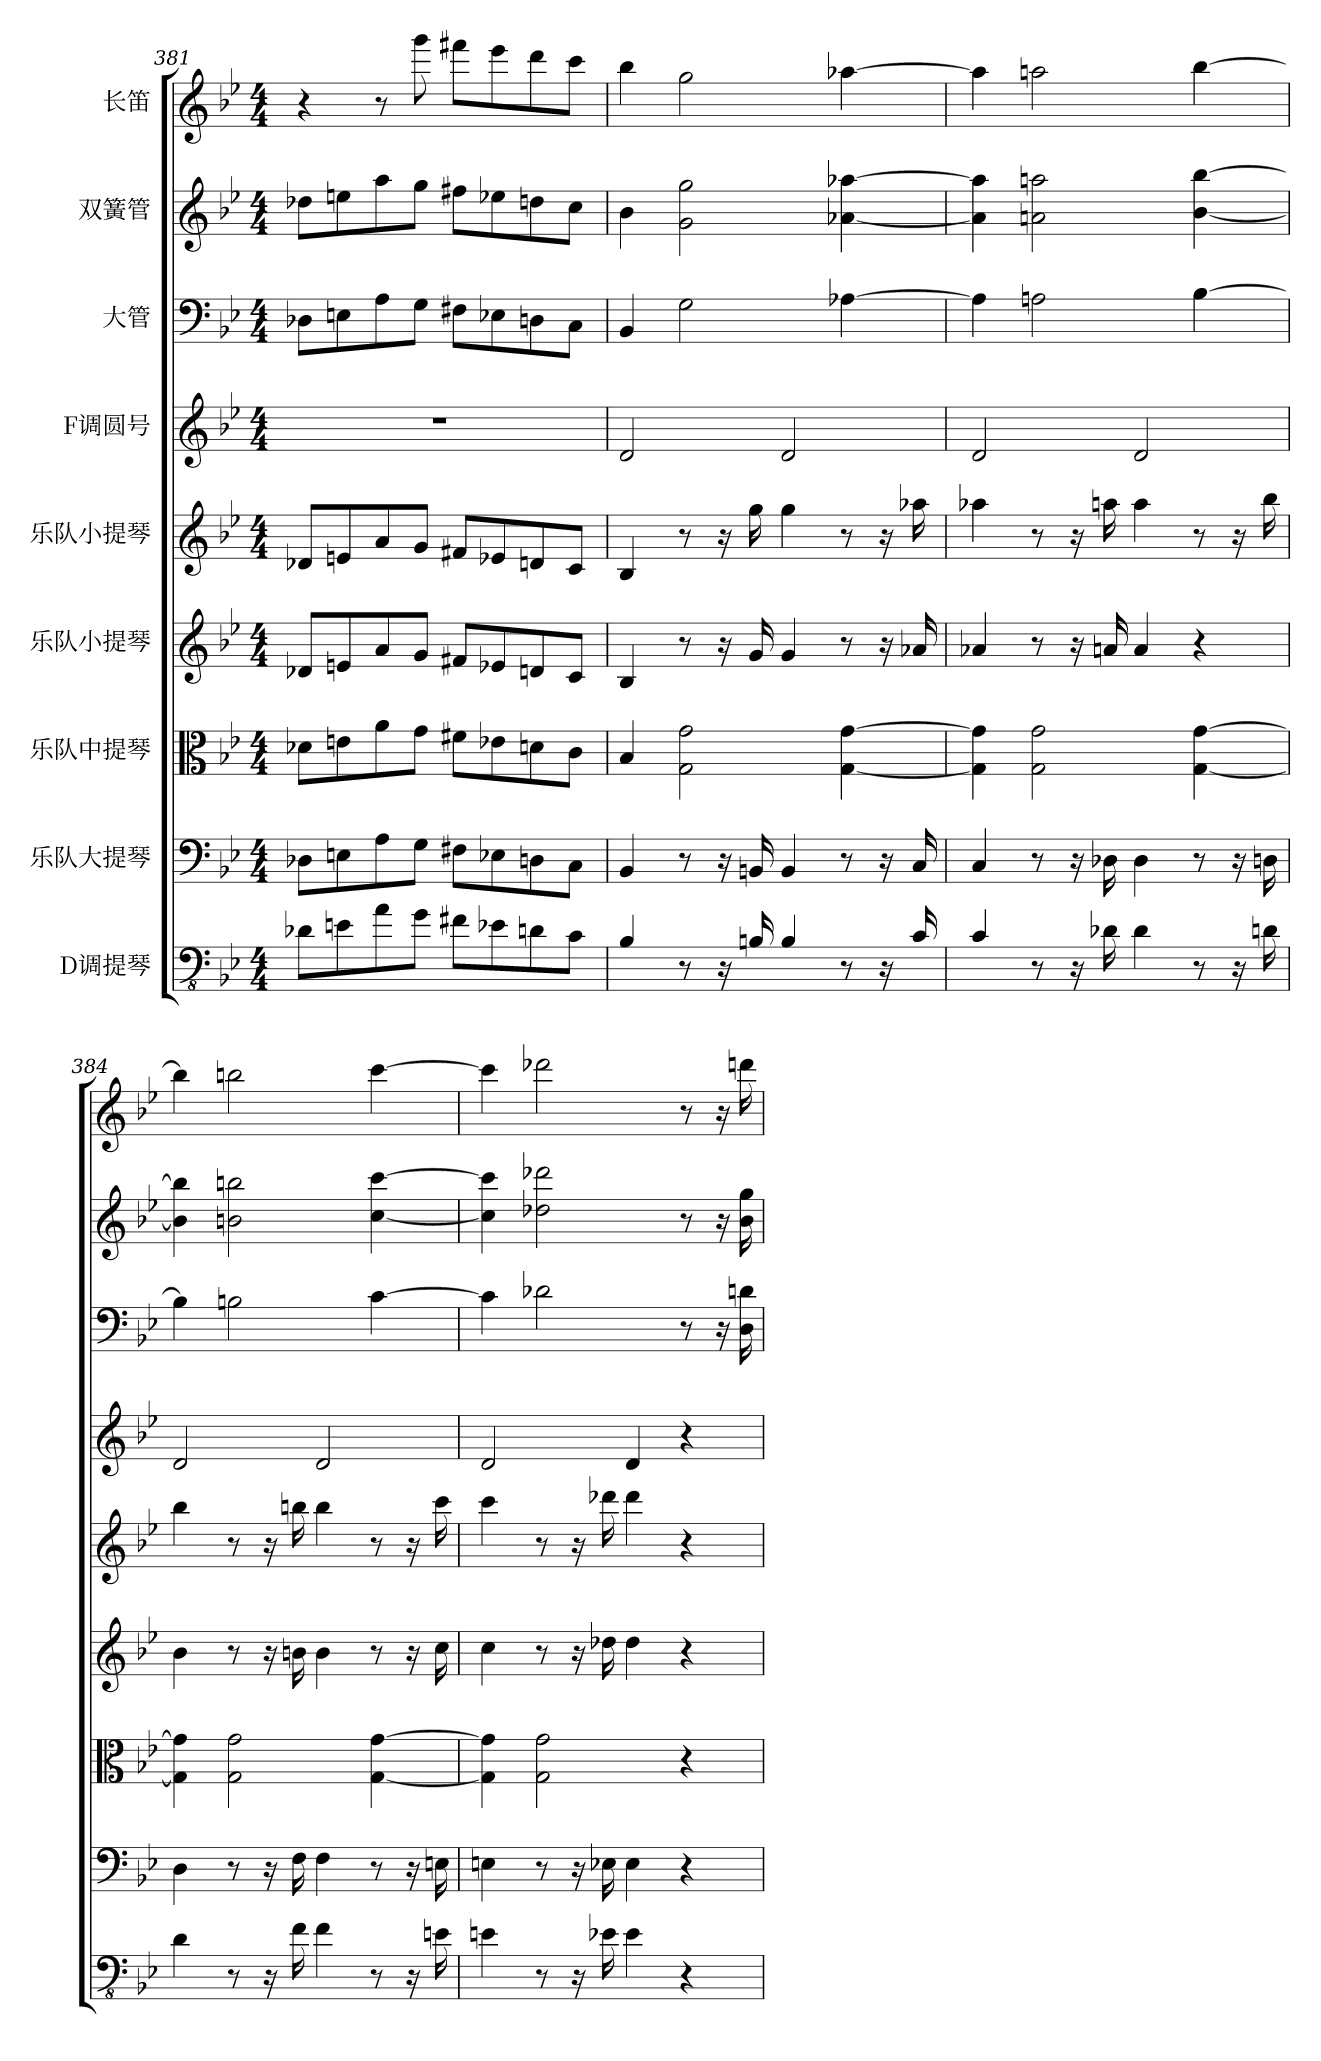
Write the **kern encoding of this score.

**kern	**kern	**kern	**kern	**kern	**kern	**kern	**kern	**kern
*part9	*part8	*part7	*part6	*part5	*part4	*part3	*part2	*part1
*staff9	*staff8	*staff7	*staff6	*staff5	*staff4	*staff3	*staff2	*staff1
*I"D调提琴	*I"乐队大提琴	*I"乐队中提琴	*I"乐队小提琴	*I"乐队小提琴	*I"F调圆号	*I"大管	*I"双簧管	*I"长笛
*clefFv4	*clefF4	*clefC3	*clefG2	*clefG2	*clefG2	*clefF4	*clefG2	*clefG2
*ITrd7c12	*	*	*	*	*ITrd4c7	*	*	*
*k[b-e-]	*k[b-e-]	*k[b-e-]	*k[b-e-]	*k[b-e-]	*k[b-e-a-]	*k[b-e-]	*k[b-e-]	*k[b-e-]
*M4/4	*M4/4	*M4/4	*M4/4	*M4/4	*M4/4	*M4/4	*M4/4	*M4/4
=381	=381	=381	=381	=381	=381	=381	=381	=381
8DD-X\L	8D-X\L	8d-X\L	8d-X/L	8d-X/L	1r	8D-X\L	8dd-X\L	4r
8EEn\	8En\	8en\	8en/	8en/	.	8En\	8een\	.
8AA\	8A\	8a\	8a/	8a/	.	8A\	8aa\	8r
8GG\J	8G\J	8g\J	8g/J	8g/J	.	8G\J	8gg\J	8ggg\
8FF#X\L	8F#X\L	8f#X\L	8f#X/L	8f#X/L	.	8F#X\L	8ff#X\L	8fff#X\L
8EE-X\	8E-X\	8e-X\	8e-X/	8e-X/	.	8E-X\	8ee-X\	8eee-\
8DDn\	8Dn\	8dn\	8dn/	8dn/	.	8Dn\	8ddn\	8ddd\
8CC\J	8C\J	8c\J	8c/J	8c/J	.	8C\J	8cc\J	8ccc\J
=382	=382	=382	=382	=382	=382	=382	=382	=382
4BBB-/	4BB-/	4B-/	4B-/	4B-/	2G/	4BB-/	4b-\	4bb-\
*	*	*	*	*	*	*	*	*MM208
8r	8r	2G\ 2g\	8r	8r	.	2G\	2g\ 2gg\	2gg\
16r	16r	.	16r	16r	.	.	.	.
16BBBn/	16BBn/	.	16g/	16gg\	.	.	.	.
4BBB/	4BB/	.	4g/	4gg\	2G/	.	.	.
*	*	*	*	*	*	*	*	*MM204
8r	8r	[4G\ [4g\	8r	8r	.	[4A-X\	[4a-X\ [4aa-X\	[4aa-X\
16r	16r	.	16r	16r	.	.	.	.
16CC/	16C/	.	16a-X/	16aa-X\	.	.	.	.
=383	=383	=383	=383	=383	=383	=383	=383	=383
*	*	*	*	*	*	*	*	*MM202
4CC/	4C/	4G\] 4g\]	4a-X/	4aa-X\	2G/	4A-\]	4a-\] 4aa-\]	4aa-\]
*	*	*	*	*	*	*	*	*MM201
8r	8r	2G\ 2g\	8r	8r	.	2An\	2an\ 2aan\	2aan\
16r	16r	.	16r	16r	.	.	.	.
16DD-X\	16D-X\	.	16an/	16aan\	.	.	.	.
4DD-\	4D-\	.	4a/	4aa\	2G/	.	.	.
*	*	*	*	*	*	*	*	*MM197
8r	8r	[4G\ [4g\	4r	8r	.	[4B-\	[4b-\ [4bb-\	[4bb-\
16r	16r	.	.	16r	.	.	.	.
16DDn\	16Dn\	.	.	16bb-\	.	.	.	.
!!LO:PB:g=z
=384	=384	=384	=384	=384	=384	=384	=384	=384
*	*	*	*	*	*	*	*	*MM195
4DD\	4D\	4G\] 4g\]	4b-\	4bb-\	2G/	4B-\]	4b-\] 4bb-\]	4bb-\]
*	*	*	*	*	*	*	*	*MM193
8r	8r	2G\ 2g\	8r	8r	.	2Bn\	2bn\ 2bbn\	2bbn\
16r	16r	.	16r	16r	.	.	.	.
16FF\	16F\	.	16bn\	16bbn\	.	.	.	.
4FF\	4F\	.	4b\	4bb\	2G/	.	.	.
*	*	*	*	*	*	*	*	*MM189
8r	8r	[4G\ [4g\	8r	8r	.	[4c\	[4cc\ [4ccc\	[4ccc\
16r	16r	.	16r	16r	.	.	.	.
16EEn\	16En\	.	16cc\	16ccc\	.	.	.	.
=385	=385	=385	=385	=385	=385	=385	=385	=385
*	*	*	*	*	*	*	*	*MM187
4EEn\	4En\	4G\] 4g\]	4cc\	4ccc\	2G/	4c\]	4cc\] 4ccc\]	4ccc\]
*	*	*	*	*	*	*	*	*MM186
8r	8r	2G\ 2g\	8r	8r	.	2d-X\	2dd-X\ 2ddd-X\	2ddd-X\
16r	16r	.	16r	16r	.	.	.	.
16EE-X\	16E-X\	.	16dd-X\	16ddd-X\	.	.	.	.
4EE-\	4E-\	.	4dd-\	4ddd-\	4G/	.	.	.
*	*	*	*	*	*	*	*	*MM182
4r	4r	4r	4r	4r	4r	8r	8r	8r
.	.	.	.	.	.	16r	16r	16r
.	.	.	.	.	.	16D\ 16dn\	16b-\ 16gg\	16dddn\
=	=	=	=	=	=	=	=	=
*-	*-	*-	*-	*-	*-	*-	*-	*-
